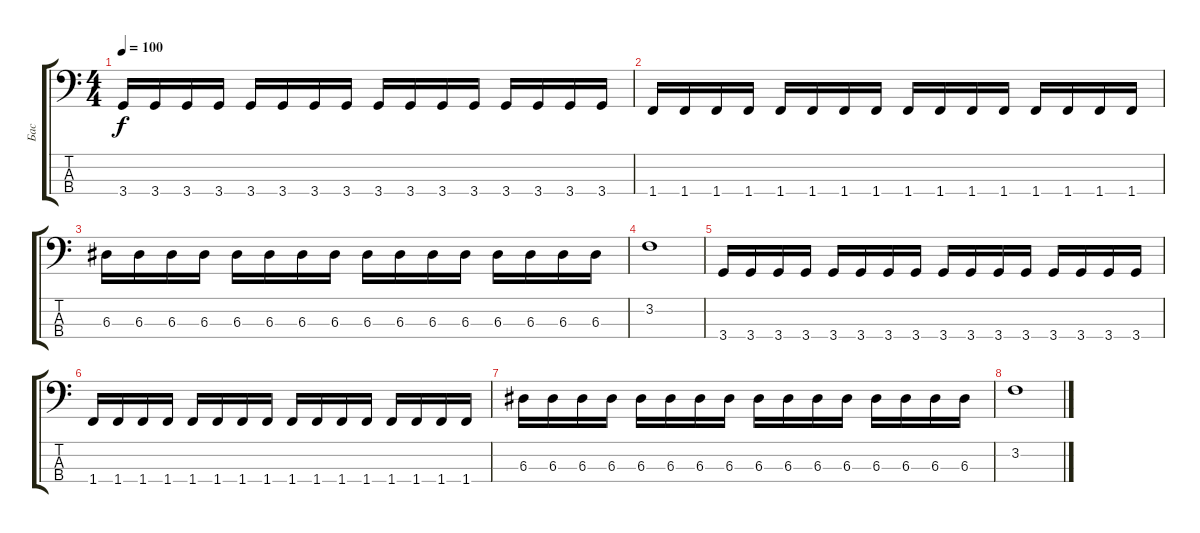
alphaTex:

\track ("Бас" "Бас") {instrument electricbassfinger}
\staff {score tabs}
\tuning (G2 D2 A1 E1) {hide}
\ts (4 4)
\tempo 100
\clef f4
\ks c
3.4.16{dy f} 3.4.16 3.4.16 3.4.16 3.4.16 3.4.16 3.4.16 3.4.16 3.4.16 3.4.16 3.4.16 3.4.16 3.4.16 3.4.16 3.4.16 3.4.16 |
1.4.16 1.4.16 1.4.16 1.4.16 1.4.16 1.4.16 1.4.16 1.4.16 1.4.16 1.4.16 1.4.16 1.4.16 1.4.16 1.4.16 1.4.16 1.4.16 |
6.3.16 6.3.16 6.3.16 6.3.16 6.3.16 6.3.16 6.3.16 6.3.16 6.3.16 6.3.16 6.3.16 6.3.16 6.3.16 6.3.16 6.3.16 6.3.16 |
3.2.1 |
3.4.16 3.4.16 3.4.16 3.4.16 3.4.16 3.4.16 3.4.16 3.4.16 3.4.16 3.4.16 3.4.16 3.4.16 3.4.16 3.4.16 3.4.16 3.4.16 |
1.4.16 1.4.16 1.4.16 1.4.16 1.4.16 1.4.16 1.4.16 1.4.16 1.4.16 1.4.16 1.4.16 1.4.16 1.4.16 1.4.16 1.4.16 1.4.16 |
6.3.16 6.3.16 6.3.16 6.3.16 6.3.16 6.3.16 6.3.16 6.3.16 6.3.16 6.3.16 6.3.16 6.3.16 6.3.16 6.3.16 6.3.16 6.3.16 |
3.2.1
